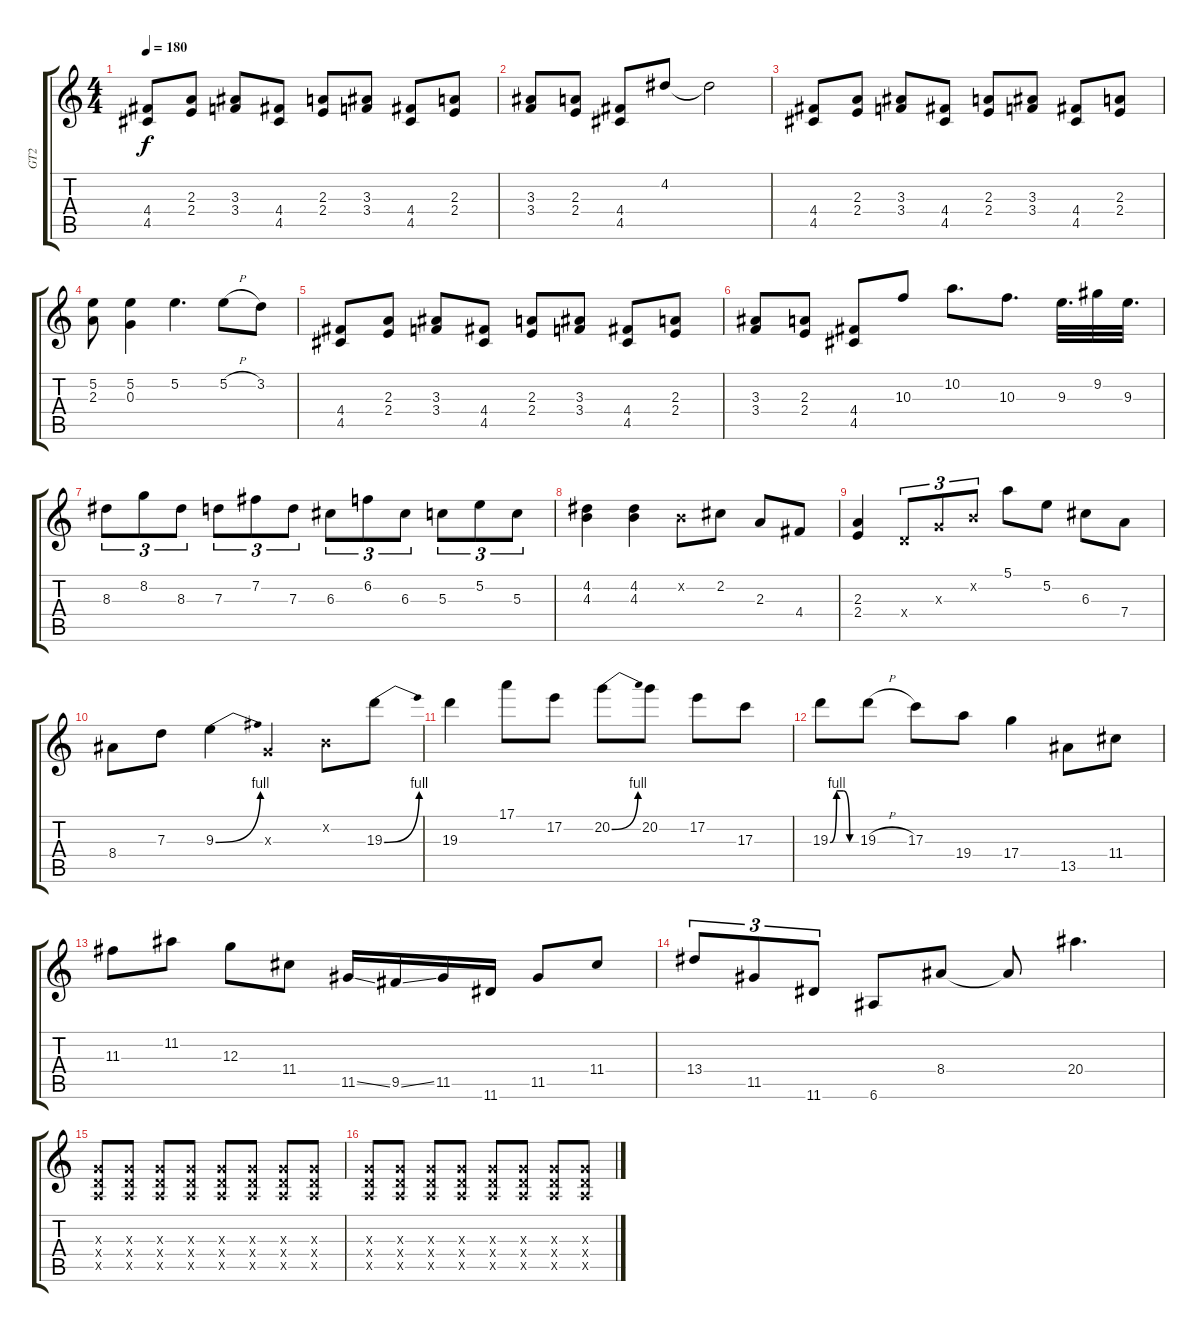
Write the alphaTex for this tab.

\track ("GT2" "GT2") {instrument overdrivenguitar}
\staff {score tabs}
\tuning (E4 B3 G3 D3 A2 E2) {hide}
\ts (4 4)
\tempo 180
\clef g2
\ks c
(4.4 4.5).8{dy f} (2.3 2.4).8 (3.3 3.4).8 (4.4 4.5).8 (2.3 2.4).8 (3.3 3.4).8 (4.4 4.5).8 (2.3 2.4).8 |
(3.3 3.4).8 (2.3 2.4).8 (4.4 4.5).8 4.2.8 4.2{t}.2 |
(4.4 4.5).8 (2.3 2.4).8 (3.3 3.4).8 (4.4 4.5).8 (2.3 2.4).8 (3.3 3.4).8 (4.4 4.5).8 (2.3 2.4).8 |
(5.2 2.3).8 (5.2 0.3).4 5.2.4{d} 5.2{h}.8 3.2.8 |
(4.4 4.5).8 (2.3 2.4).8 (3.3 3.4).8 (4.4 4.5).8 (2.3 2.4).8 (3.3 3.4).8 (4.4 4.5).8 (2.3 2.4).8 |
(3.3 3.4).8 (2.3 2.4).8 (4.4 4.5).8 10.3.8 10.2.8{d} 10.3.8{d} 9.3.32{d} 9.2.32 9.3.32{d} |
8.3.8{tu (3 2)} 8.2.8{tu (3 2)} 8.3.8{tu (3 2)} 7.3.8{tu (3 2)} 7.2.8{tu (3 2)} 7.3.8{tu (3 2)} 6.3.8{tu (3 2)} 6.2.8{tu (3 2)} 6.3.8{tu (3 2)} 5.3.8{tu (3 2)} 5.2.8{tu (3 2)} 5.3.8{tu (3 2)} |
(4.2 4.3).4 (4.2 4.3).4 0.2{x}.8 2.2.8 2.3.8 4.4.8 |
(2.3 2.4).4 0.4{x}.8{tu (3 2)} 0.3{x}.8{tu (3 2)} 0.2{x}.8{tu (3 2)} 5.1.8 5.2.8 6.3.8 7.4.8 |
8.4.8 7.3.8 9.3{be (bend 0 0 60 4)}.4 0.3{x}.4 0.2{x}.8 19.3{be (bend 0 0 60 4)}.8 |
19.3.4 17.1.8 17.2.8 20.2{be (bend 0 0 60 4)}.8 20.2.8 17.2.8 17.3.8 |
19.3{be (custom 0 0 15 4 30 4 45 0 60 0)}.8 19.3{h}.8 17.3.8 19.4.8 17.4.4 13.5.8 11.4.8 |
11.3.8 11.2.8 12.3.8 11.4.8 11.5{ss}.16 9.5{ss}.16 11.5.16 11.6.16 11.5.8 11.4.8 |
13.4.8{tu (3 2)} 11.5.8{tu (3 2)} 11.6.8{tu (3 2)} 6.6.8 8.4.8 8.4{t}.8 20.4.4{d} |
(0.3{x} 0.4{x} 0.5{x}).8 (0.3{x} 0.4{x} 0.5{x}).8 (0.3{x} 0.4{x} 0.5{x}).8 (0.3{x} 0.4{x} 0.5{x}).8 (0.3{x} 0.4{x} 0.5{x}).8 (0.3{x} 0.4{x} 0.5{x}).8 (0.3{x} 0.4{x} 0.5{x}).8 (0.3{x} 0.4{x} 0.5{x}).8 |
(0.3{x} 0.4{x} 0.5{x}).8 (0.3{x} 0.4{x} 0.5{x}).8 (0.3{x} 0.4{x} 0.5{x}).8 (0.3{x} 0.4{x} 0.5{x}).8 (0.3{x} 0.4{x} 0.5{x}).8 (0.3{x} 0.4{x} 0.5{x}).8 (0.3{x} 0.4{x} 0.5{x}).8 (0.3{x} 0.4{x} 0.5{x}).8
